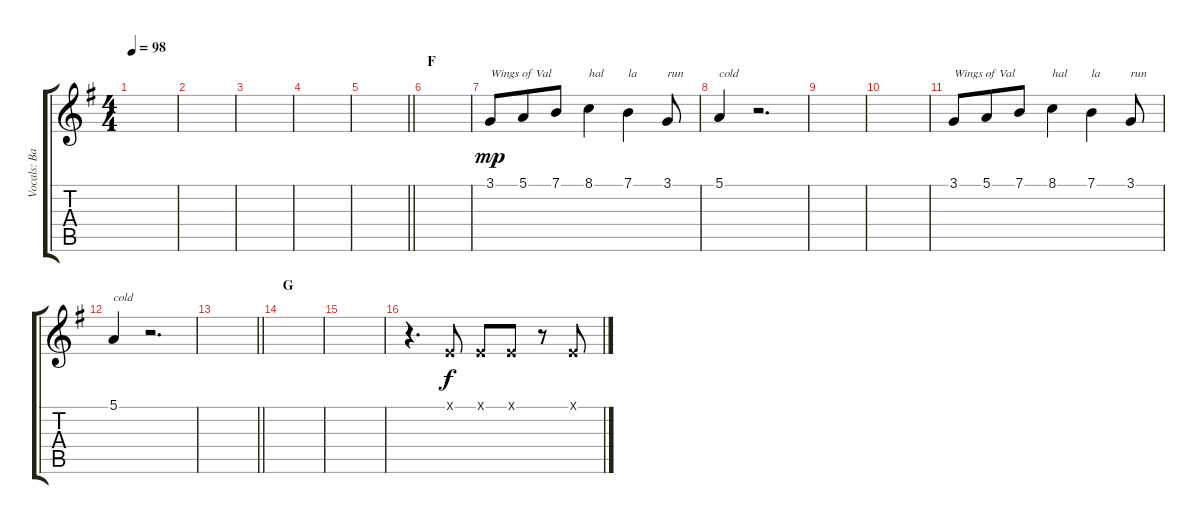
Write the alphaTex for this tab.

\track ("Vocals: Band" "Vocals: Ba") {instrument pad4choir}
\staff {score tabs}
\tuning (E4 B3 G3 D3 A2 E2) {hide}
\ts (4 4)
\tempo 98
\clef g2
\ks g
|
|
|
|
\barLineRight lightlight
|
\section ("" "F")
|
3.1.8{txt "Wings of Val" dy mp} 5.1.8{beam merge} 7.1.8 8.1.4{txt "hal"} 7.1.4{txt "la"} 3.1.8{txt "run"} |
5.1.4{txt "cold"} r.2{d} |
|
|
3.1.8{txt "Wings of Val"} 5.1.8{beam merge} 7.1.8 8.1.4{txt "hal"} 7.1.4{txt "la"} 3.1.8{txt "run"} |
5.1.4{txt "cold"} r.2{d} |
\barLineRight lightlight
|
\section ("" "G")
|
|
r.4{d} 0.1{x}.8{dy f} 0.1{x}.8 0.1{x}.8 r.8 0.1{x}.8
